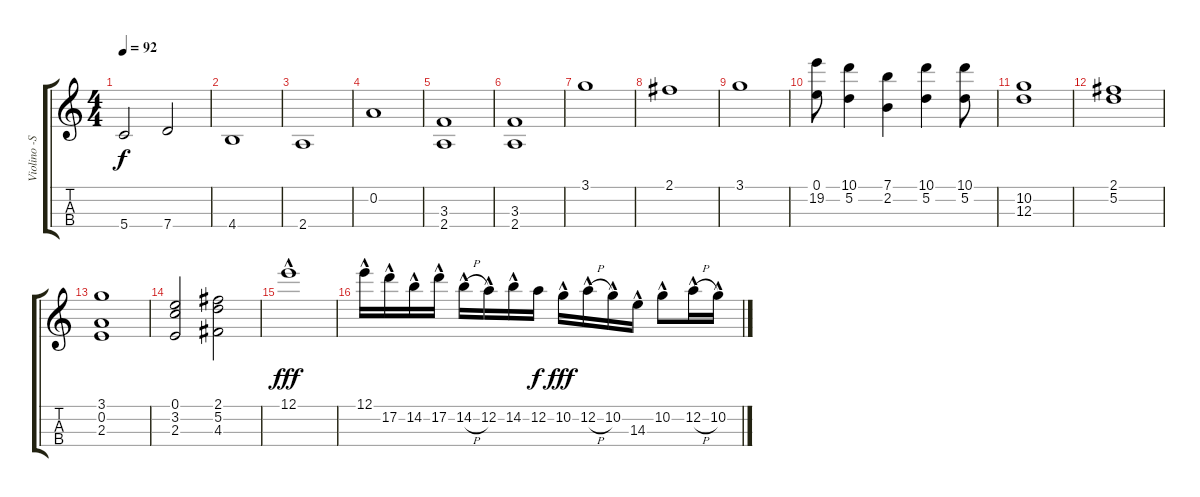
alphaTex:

\track ("Violino -Strings" "Violino -S") {instrument stringensemble1}
\staff {score tabs}
\tuning (E5 A4 D4 G3) {hide}
\ts (4 4)
\tempo 92
\clef g2
\ks c
5.4.2{dy f} 7.4.2 |
4.4.1 |
2.4.1 |
0.2.1 |
(3.3 2.4).1 |
(3.3 2.4).1 |
3.1.1 |
2.1.1 |
3.1.1 |
(0.1 19.2).8 (10.1 5.2).4 (7.1 2.2).4 (10.1 5.2).4 (10.1 5.2).8 |
(10.2 12.3).1 |
(2.1 5.2).1 |
(3.1 0.2 2.3).1 |
(0.1 3.2 2.3).2 (2.1 5.2 4.3).2 |
12.1{hac}.1{dy fff} |
12.1{hac}.16 17.2{hac}.16 14.2{hac}.16 17.2{hac}.16 14.2{h hac}.16 12.2{hac}.16 14.2{hac}.16 12.2.16{dy f} 10.2{hac}.16{dy fff} 12.2{h hac}.16 10.2{hac}.16 14.3{hac}.16 10.2{hac}.8 12.2{h hac}.16 10.2{hac}.16
